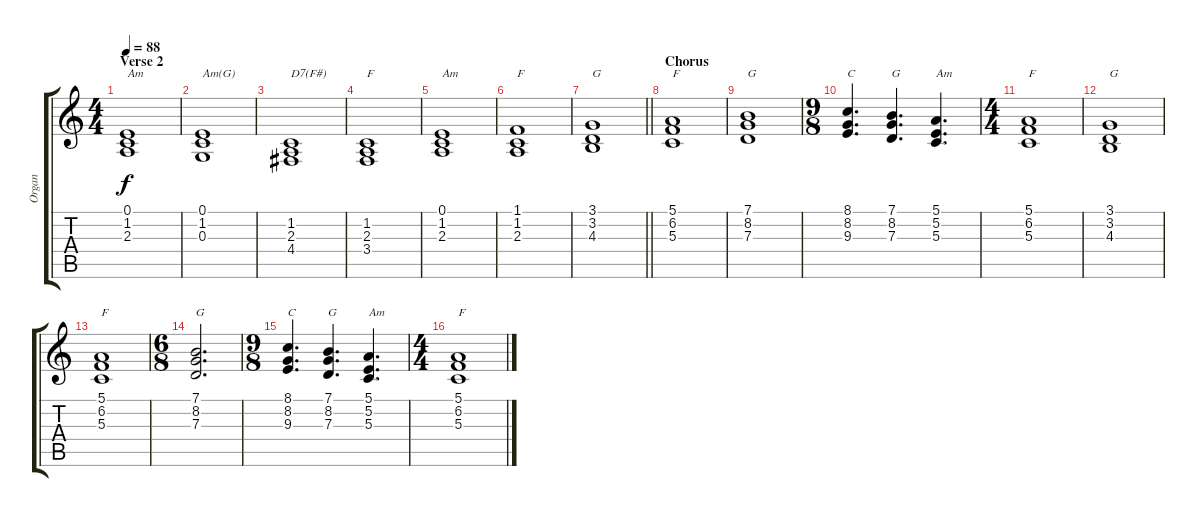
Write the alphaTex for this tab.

\track ("Organ" "Organ") {instrument percussiveorgan}
\staff {score tabs}
\tuning (E4 B3 G3 D3 A2 E2) {hide}
\ts (4 4)
\section ("" "Verse 2")
\tempo 88
\clef g2
\ks c
(0.1 1.2 2.3).1{txt "Am" dy f} |
(0.1 1.2 0.3).1{txt "Am(G)"} |
(1.2 2.3 4.4).1{txt "D7(F#)"} |
(1.2 2.3 3.4).1{txt "F"} |
(0.1 1.2 2.3).1{txt "Am"} |
(1.1 1.2 2.3).1{txt "F"} |
\barLineRight lightlight
(3.1 3.2 4.3).1{txt "G"} |
\section ("" "Chorus")
(5.1 6.2 5.3).1{txt "F"} |
(7.1 8.2 7.3).1{txt "G"} |
\ts (9 8)
(8.1 8.2 9.3).4{d txt "C"} (7.1 8.2 7.3).4{d txt "G"} (5.1 5.2 5.3).4{d txt "Am"} |
\ts (4 4)
(5.1 6.2 5.3).1{txt "F"} |
(3.1 3.2 4.3).1{txt "G"} |
(5.1 6.2 5.3).1{txt "F"} |
\ts (6 8)
(7.1 8.2 7.3).2{d txt "G"} |
\ts (9 8)
(8.1 8.2 9.3).4{d txt "C"} (7.1 8.2 7.3).4{d txt "G"} (5.1 5.2 5.3).4{d txt "Am"} |
\ts (4 4)
(5.1 6.2 5.3).1{txt "F"}
